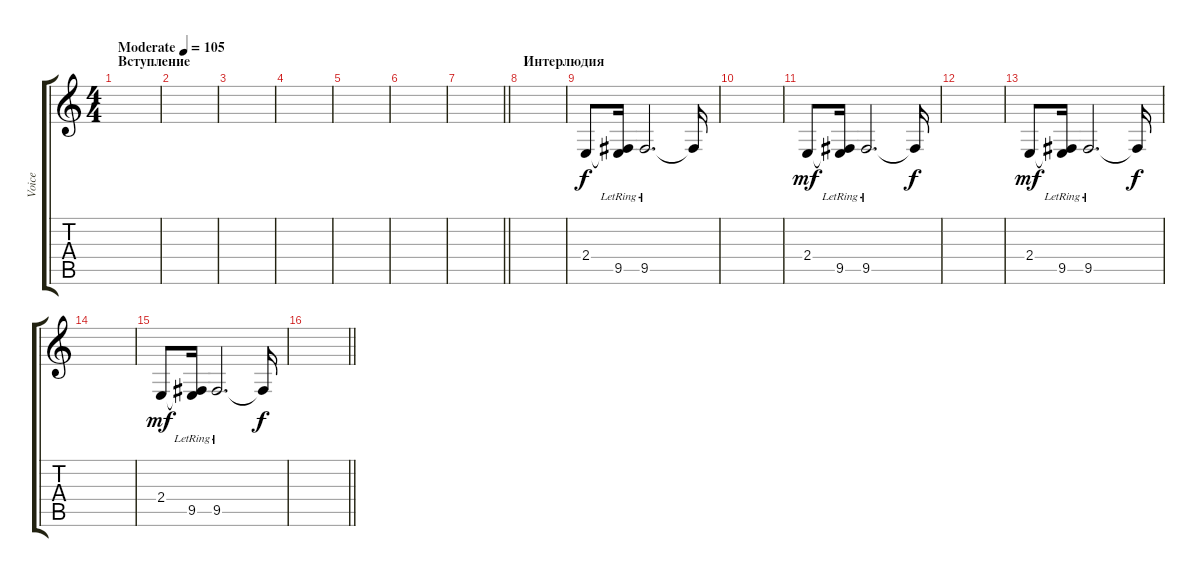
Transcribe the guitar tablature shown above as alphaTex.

\track ("Voice" "Voice") {instrument violin}
\staff {score tabs}
\tuning (E4 B3 G3 D3 A2 E2) {hide}
\ts (4 4)
\section ("" "Вступление")
\tempo (105 "Moderate")
\clef g2
\ks c
|
|
|
|
|
|
\barLineRight lightlight
|
\section ("" "Интерлюдия")
|
2.4.8 (2.4{t} 9.5{lr}).16 9.5{lr}.2{d} 9.5{t}.16{dy f} |
|
2.4.8{dy mf} (2.4{t} 9.5{lr}).16 9.5{lr}.2{d} 9.5{t}.16{dy f} |
|
2.4.8{dy mf} (2.4{t} 9.5{lr}).16 9.5{lr}.2{d} 9.5{t}.16{dy f} |
|
2.4.8{dy mf} (2.4{t} 9.5{lr}).16 9.5{lr}.2{d} 9.5{t}.16{dy f} |
\barLineRight lightlight
